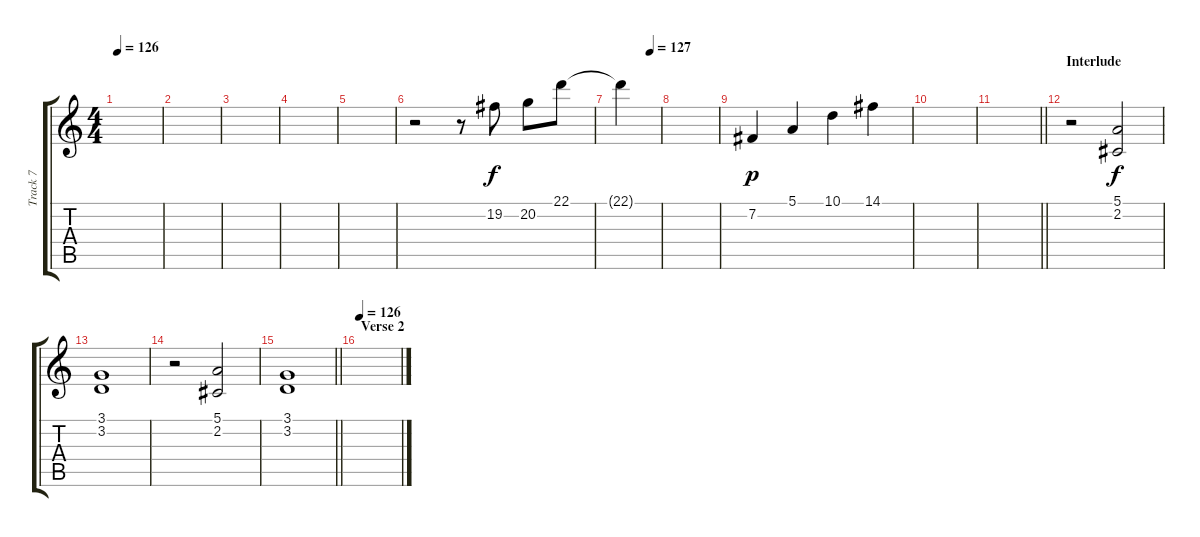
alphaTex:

\track ("Track 7" "Track 7") {instrument musicbox}
\staff {score tabs}
\tuning (E4 B3 G3 D3 A2 E2) {hide}
\ts (4 4)
\tempo 126
\clef g2
\ks c
|
|
|
|
|
r.2{volume 6 balance 4 instrument fx7echoes} r.8 19.2.8 20.2.8 22.1.8 |
\tempo (127 0.75)
22.1{t}.4{dy f} |
|
7.2.4{dy p volume 7 balance 8 instrument musicbox} 5.1.4 10.1.4 14.1.4 |
|
\barLineRight lightlight
|
\section ("" "Interlude")
r.2{volume 4 balance 3 instrument synthstrings1} (5.1 2.2).2{dy f} |
(3.1 3.2).1 |
r.2 (5.1 2.2).2 |
\barLineRight lightlight
(3.1 3.2).1 |
\section ("" "Verse 2")
\tempo 126
